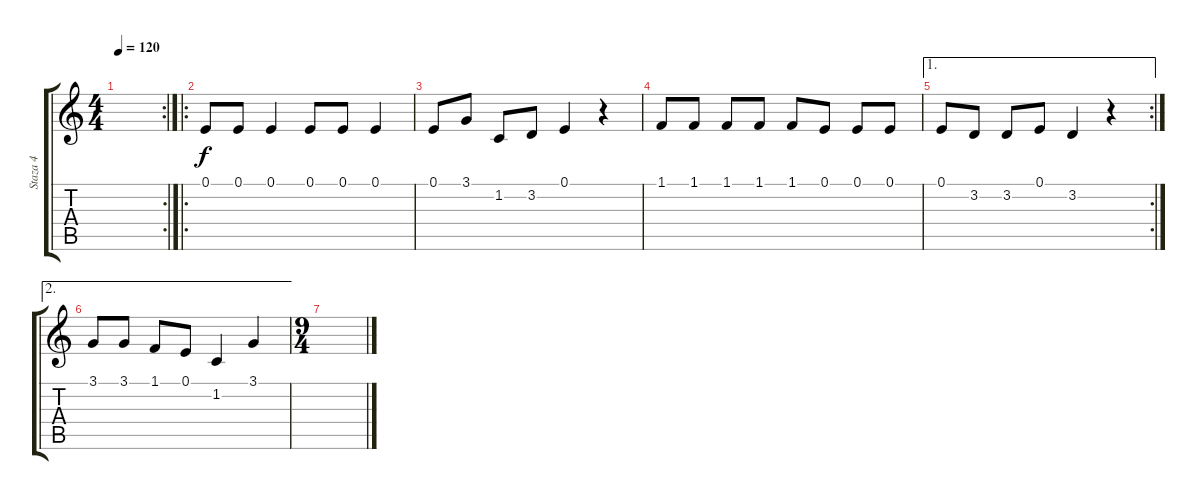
\track ("Staza 4" "Staza 4") {instrument rockorgan}
\staff {score tabs}
\tuning (E4 B3 G3 D3 A2 E2) {hide}
\rc 2
\ts (4 4)
\tempo 120
\clef g2
\ks c
|
\ro
0.1.8 0.1.8 0.1.4 0.1.8 0.1.8 0.1.4 |
0.1.8 3.1.8 1.2.8 3.2.8 0.1.4 r.4 |
1.1.8 1.1.8 1.1.8 1.1.8 1.1.8 0.1.8 0.1.8 0.1.8 |
\ae 1
\rc 2
0.1.8 3.2.8 3.2.8 0.1.8 3.2.4 r.4 |
\ae 2
3.1.8 3.1.8 1.1.8 0.1.8 1.2.4 3.1.4 |
\ts (9 4)
